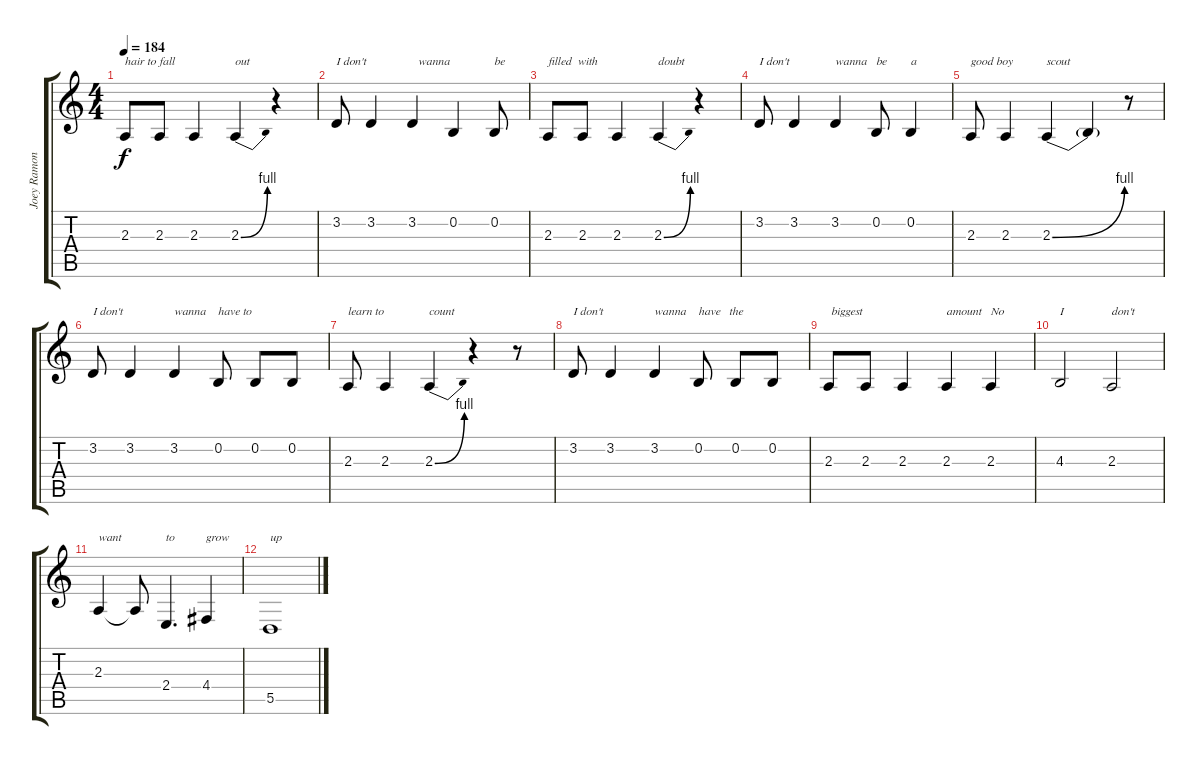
\track ("Joey Ramone" "Joey Ramon") {instrument synthbrass1}
\staff {score tabs}
\tuning (E4 B3 G3 D3 A2 E2) {hide}
\ts (4 4)
\tempo 184
\clef g2
\ks c
2.3.8{txt "hair to fall" dy f} 2.3.8 2.3.4 2.3{be (bend 0 0 60 4)}.4{txt "out"} r.4 |
3.2.8{txt "I don't"} 3.2.4 3.2.4{txt "  wanna"} 0.2.4 0.2.8{txt "be"} |
2.3.8{txt "filled  with"} 2.3.8 2.3.4 2.3{be (bend 0 0 60 4)}.4{txt "doubt"} r.4 |
3.2.8{txt "I don't"} 3.2.4 3.2.4{txt "wanna"} 0.2.8{txt "be"} 0.2.4{txt "a"} |
2.3.8{txt "good boy"} 2.3.4 2.3{be (bend 0 0 60 4)}.4{txt "scout"} 2.3{t}.4 r.8 |
3.2.8{txt "I don't"} 3.2.4 3.2.4{txt "wanna"} 0.2.8{txt "have to"} 0.2.8 0.2.8 |
2.3.8{txt "learn to"} 2.3.4 2.3{be (bend 0 0 60 4)}.4{txt "count"} r.4 r.8 |
3.2.8{txt "I don't"} 3.2.4 3.2.4{txt "wanna"} 0.2.8{txt "have   the"} 0.2.8 0.2.8 |
2.3.8{txt " biggest"} 2.3.8 2.3.4 2.3.4{txt "amount"} 2.3.4{txt "No"} |
4.3.2{txt "I"} 2.3.2{txt "don't"} |
2.3.4{txt "want"} 2.3{t}.8 2.4.4{d txt "to"} 4.4.4{txt "grow"} |
5.5.1{txt "up"}
